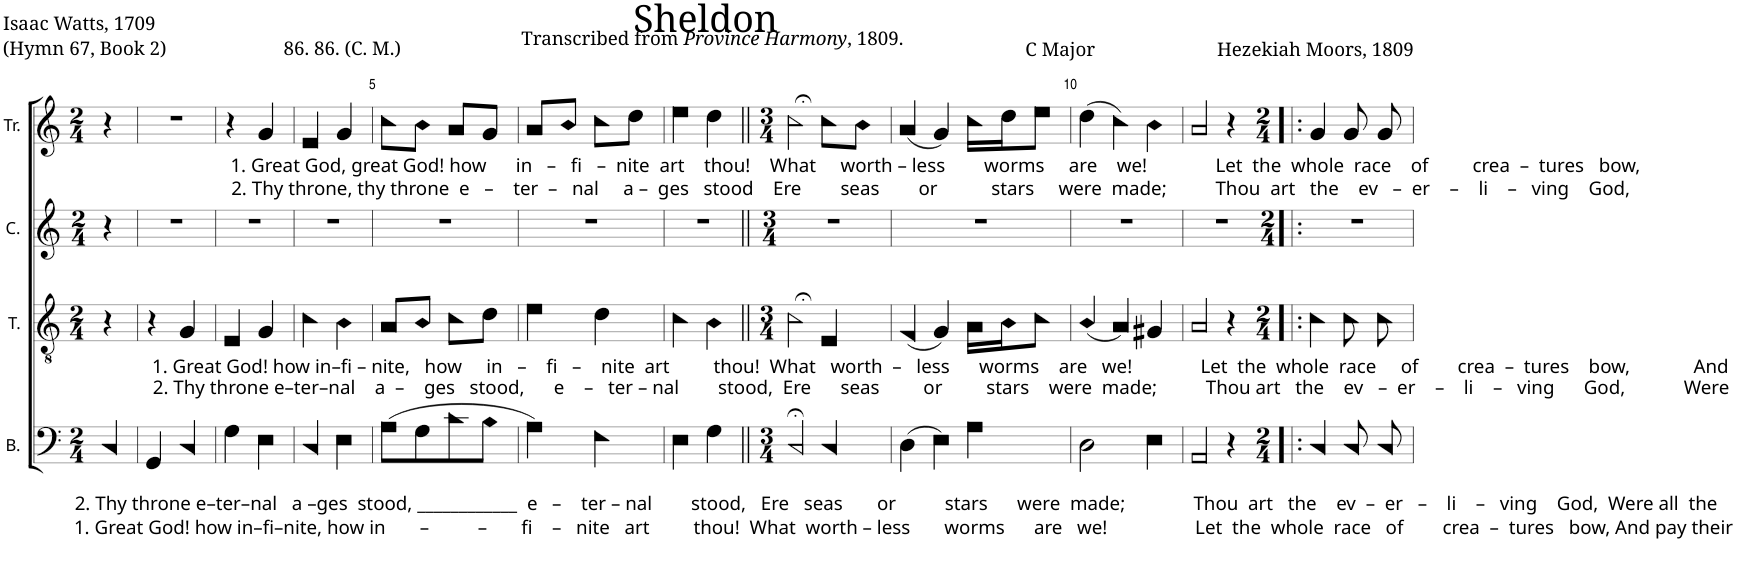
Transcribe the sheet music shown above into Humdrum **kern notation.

**kern	**kern	**kern	**kern
*part4	*part3	*part2	*part1
*staff4	*staff3	*staff2	*staff1
*I"B.	*I"T.	*I"C.	*I"Tr.
*I'B.	*I'T.	*I'C.	*I'Tr.
*clefF4	*clefGv2	*clefG2	*clefG2
*k[]	*k[]	*k[]	*k[]
*M2/4	*M2/4	*M2/4	*M2/4
=1	=1	=1	=1
!LO:TX:b:t=2. Thy throne e–ter–nal   a –ges  stood, ____________  e   –    ter – nal        stood,   Ere   seas       or          stars      were  made;              Thou  art   the    ev  –  er   –    li    –   ving    God,  Were all  the	!	!	!
!LO:TX:b:t=1. Great God! how in–fi–nite, how in       –          –       fi    –   nite   art         thou!  What  worth – less       worms      are   we!                  Let  the  whole  race   of        crea  –  tures   bow, And pay their	!	!	!
4C!/	4r	4r	4r
=2	=2	=2	=2
4GG!/	4r	2r	2r
!	!LO:TX:b:t=1. Great God! how in–fi – nite,   how     in   –    fi   –    nite  art         thou!  What   worth  –   less      worms    are   we!              Let  the  whole  race     of        crea  –  tures    bow,             And	!	!
!	!LO:TX:b:t=2. Thy throne e–ter–nal    a  –    ges   stood,      e    –   ter – nal        stood,  Ere      seas         or         stars    were  made;          Thou art   the    ev   –  er    –    li    –   ving      God,            Were	!	!
4C!/	4G!/	.	.
=3	=3	=3	=3
4G!\	4E!/	2r	4r
!	!	!	!LO:TX:b:t=1. Great God, great God! how      in   –   fi   –  nite  art    thou!    What     worth – less        worms     are    we!              Let  the  whole  race    of         crea  –  tures   bow,
!	!	!	!LO:TX:b:t=2. Thy throne, thy throne  e   –    ter  –   nal     a –  ges   stood    Ere        seas        or           stars     were  made;          Thou  art   the    ev   –  er    –    li    –   ving    God,
4E!\	4G!/	.	4g!/
=4	=4	=4	=4
4C!/	4c!\	2r	4e!/
4E!\	4B!\	.	4g!/
=5	=5	=5	=5
(8A!\L	8A!/L	2r	8cc!\L
8G!\	8B!/J	.	8b!\J
8c!\	8c!\L	.	8a!/L
8B!\J	8d!\J	.	8g!/J
=6	=6	=6	=6
4A!\)	4e!\	2r	8a!/L
.	.	.	8b!/J
4F!\	4d!\	.	8cc!\L
.	.	.	8dd!\J
=7	=7	=7	=7
4E!\	4c!\	2r	4ee!\
4G!\	4B!\	.	4dd!\
=8||	=8||	=8||	=8||
*M3/4	*M3/4	*M3/4	*M3/4
2C;<!/	2c;<!\	2.r	2cc;<!\
4C!/	4E!/	.	8cc!\L
.	.	.	8b!\J
=9	=9	=9	=9
(4D!\	(4F!/	2.r	(4a!/
4E!\)	4G!/)	.	4g!/)
4A!\	16A!\LL	.	16cc!\LL
.	16B!\J	.	16dd!\J
.	8c!\J	.	8ee!\J
=10	=10	=10	=10
2D!\	(4B!/	2.r	(4dd!\
.	4A!/)	.	4cc!\)
4E!\	4G#X!/	.	4b!\
=11	=11	=11	=11
2AA!/	2A!/	2.r	2a!/
4r	4r	.	4r
=12!|:	=12!|:	=12!|:	=12!|:
*M2/4	*M2/4	*M2/4	*M2/4
4C!/	4c!\	2r	4g!/
8C!/	8c!\	.	8g!/
8C!/	8c!\	.	8g!/
=	=	=	=
*-	*-	*-	*-
